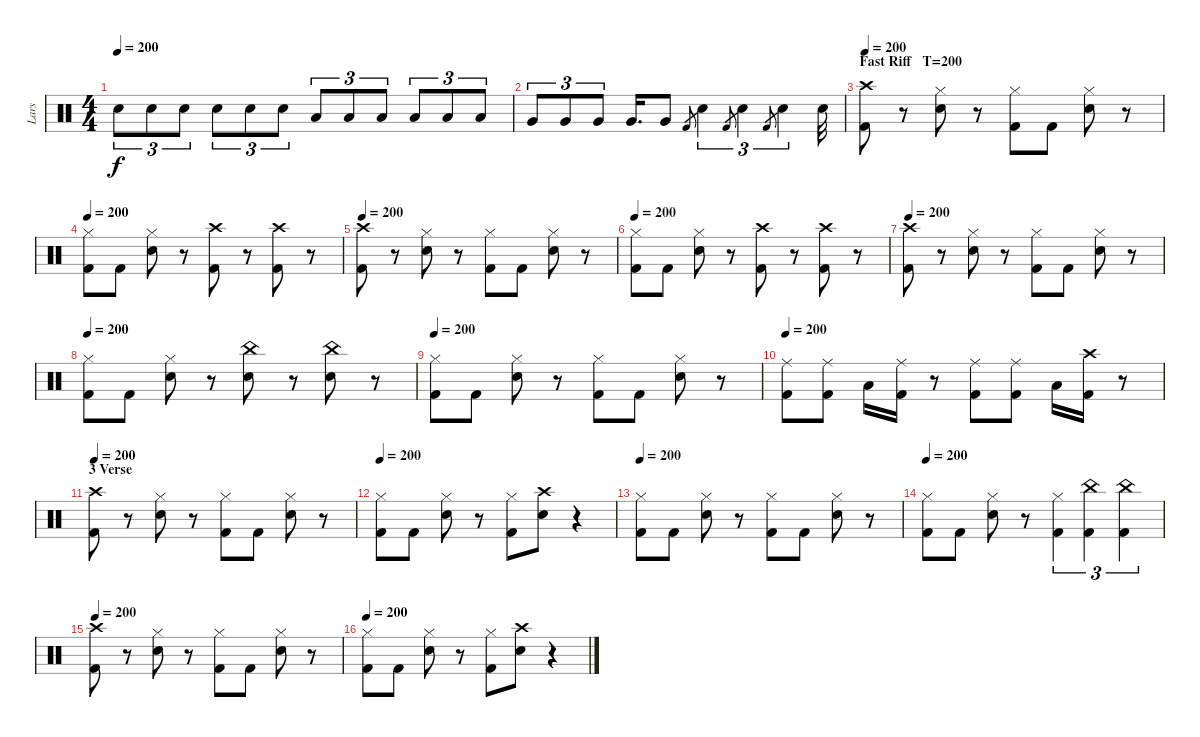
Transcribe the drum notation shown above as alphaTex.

\track ("Lars" "Lars") {instrument percussion}
\staff {score}
\articulation defaults
\ts (4 4)
\tempo 200
\clef neutral
\ks c "Snare (hit) 2".8{tu (3 2) dy f} "Snare (hit) 2".8{tu (3 2)} "Snare (hit) 2".8{tu (3 2)} "Snare (hit) 2".8{tu (3 2)} "Snare (hit) 2".8{tu (3 2)} "Snare (hit) 2".8{tu (3 2)} "Low Tom (hit)".8{tu (3 2)} "Low Tom (hit)".8{tu (3 2)} "Low Tom (hit)".8{tu (3 2)} "Low Tom (hit)".8{tu (3 2)} "Low Tom (hit)".8{tu (3 2)} "Low Tom (hit)".8{tu (3 2)}
|
"Very Low Tom (hit)".8{tu (3 2)} "Very Low Tom (hit)".8{tu (3 2)} "Very Low Tom (hit)".8{tu (3 2)} "Very Low Tom (hit)".16{d} "Very Low Tom (hit)".8 "Kick (hit) 2".8{gr} "Snare (hit) 2".4{tu (3 2)} "Kick (hit) 2".8{gr} "Snare (hit) 2".4{tu (3 2)} "Kick (hit) 2".8{gr} "Snare (hit) 2".4{tu (3 2)} "Snare (hit) 2".32 |
\section ("" "Fast Riff   T=200")
\tempo 200
("Kick (hit) 2" "Crash high (hit)").8 r.8 ("Hi-Hat (closed)" "Snare (hit) 2").8 r.8 ("Kick (hit) 2" "Hi-Hat (closed)").8 "Kick (hit) 2".8 ("Snare (hit) 2" "Hi-Hat (closed)").8 r.8 |
\tempo 200
("Kick (hit) 2" "Hi-Hat (closed)").8 "Kick (hit) 2".8 ("Snare (hit) 2" "Hi-Hat (closed)").8 r.8 ("Crash high (hit)" "Kick (hit) 2").8 r.8 ("Crash high (hit)" "Kick (hit) 2").8 r.8 |
\tempo 200
("Kick (hit) 2" "Crash high (hit)").8 r.8 ("Hi-Hat (closed)" "Snare (hit) 2").8 r.8 ("Kick (hit) 2" "Hi-Hat (closed)").8 "Kick (hit) 2".8 ("Snare (hit) 2" "Hi-Hat (closed)").8 r.8 |
\tempo 200
("Kick (hit) 2" "Hi-Hat (closed)").8 "Kick (hit) 2".8 ("Snare (hit) 2" "Hi-Hat (closed)").8 r.8 ("Crash high (hit)" "Kick (hit) 2").8 r.8 ("Crash high (hit)" "Kick (hit) 2").8 r.8 |
\tempo 200
("Kick (hit) 2" "Crash high (hit)").8 r.8 ("Hi-Hat (closed)" "Snare (hit) 2").8 r.8 ("Kick (hit) 2" "Hi-Hat (closed)").8 "Kick (hit) 2".8 ("Snare (hit) 2" "Hi-Hat (closed)").8 r.8 |
\tempo 200
("Kick (hit) 2" "Hi-Hat (closed)").8 "Kick (hit) 2".8 ("Snare (hit) 2" "Hi-Hat (closed)").8 r.8 ("China (hit)" "Snare (hit) 2").8 r.8 ("China (hit)" "Snare (hit) 2").8 r.8 |
\tempo 200
("Kick (hit) 2" "Hi-Hat (closed)").8 "Kick (hit) 2".8 ("Snare (hit) 2" "Hi-Hat (closed)").8 r.8 ("Kick (hit) 2" "Hi-Hat (closed)").8 "Kick (hit) 2".8 ("Snare (hit) 2" "Hi-Hat (closed)").8 r.8 |
\tempo 200
("Ride (middle)" "Kick (hit) 2").8 ("Ride (middle)" "Kick (hit) 2").8 "Low Tom (hit)".16 ("Ride (middle)" "Kick (hit) 2").16 r.8 ("Ride (middle)" "Kick (hit) 2").8 ("Ride (middle)" "Kick (hit) 2").8 "Low Tom (hit)".16 ("Crash high (hit)" "Kick (hit) 2").16 r.8 |
\section ("" "3 Verse")
\tempo 200
("Kick (hit) 2" "Crash high (hit)").8 r.8 ("Hi-Hat (closed)" "Snare (hit) 2").8 r.8 ("Hi-Hat (closed)" "Kick (hit) 2").8 "Kick (hit) 2".8 ("Hi-Hat (closed)" "Snare (hit) 2").8 r.8 |
\tempo 200
("Kick (hit) 2" "Hi-Hat (closed)").8 "Kick (hit) 2".8 ("Snare (hit) 2" "Hi-Hat (closed)").8 r.8 ("Hi-Hat (closed)" "Kick (hit) 2").8 ("Crash high (hit)" "Snare (hit) 2").8 r.4 |
\tempo 200
("Kick (hit) 2" "Hi-Hat (closed)").8 "Kick (hit) 2".8 ("Snare (hit) 2" "Hi-Hat (closed)").8 r.8 ("Kick (hit) 2" "Hi-Hat (closed)").8 "Kick (hit) 2".8 ("Snare (hit) 2" "Hi-Hat (closed)").8 r.8 |
\tempo 200
("Kick (hit) 2" "Hi-Hat (closed)").8 "Kick (hit) 2".8 ("Snare (hit) 2" "Hi-Hat (closed)").8 r.8 ("Hi-Hat (closed)" "Kick (hit) 2").4{tu (3 2)} ("China (hit)" "Kick (hit) 2").4{tu (3 2)} ("China (hit)" "Kick (hit) 2").4{tu (3 2)} |
\tempo 200
("Kick (hit) 2" "Crash high (hit)").8 r.8 ("Hi-Hat (closed)" "Snare (hit) 2").8 r.8 ("Hi-Hat (closed)" "Kick (hit) 2").8 "Kick (hit) 2".8 ("Hi-Hat (closed)" "Snare (hit) 2").8 r.8 |
\tempo 200
("Kick (hit) 2" "Hi-Hat (closed)").8 "Kick (hit) 2".8 ("Snare (hit) 2" "Hi-Hat (closed)").8 r.8 ("Hi-Hat (closed)" "Kick (hit) 2").8 ("Crash high (hit)" "Snare (hit) 2").8 r.4
